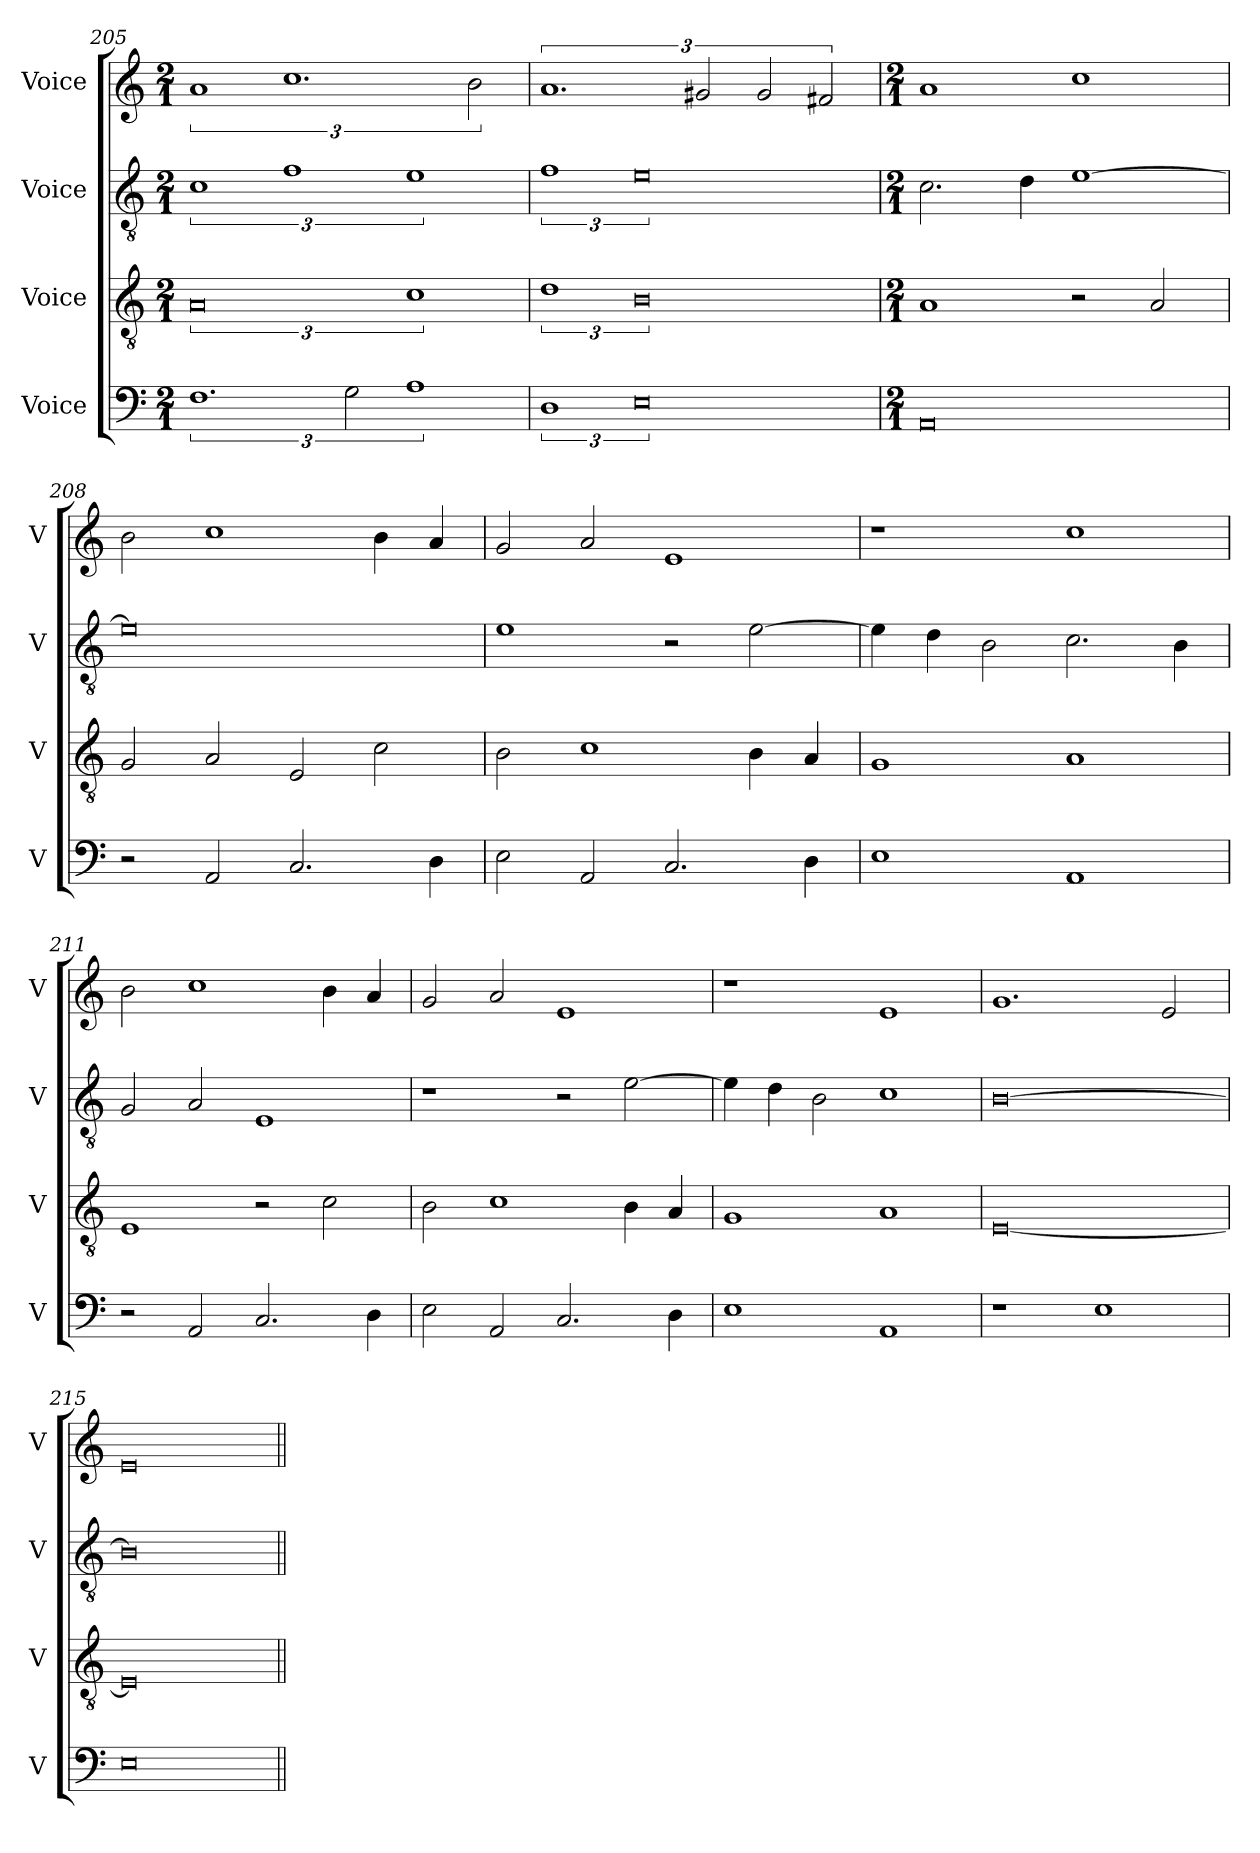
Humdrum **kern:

**kern	**kern	**kern	**kern
*part4	*part3	*part2	*part1
*staff4	*staff3	*staff2	*staff1
*I"Voice	*I"Voice	*I"Voice	*I"Voice
*I'V	*I'V	*I'V	*I'V
*clefF4	*clefGv2	*clefGv2	*clefG2
*k[]	*k[]	*k[]	*k[]
*M2/1	*M2/1	*M2/1	*M2/1
=205	=205	=205	=205
3%2.F	3%4A	3%2c	3%2a
.	.	3%2f	3%2.cc
3G\	.	.	.
3%2A	3%2c	3%2e	.
.	.	.	3b\
=206	=206	=206	=206
3%2D	3%2d	3%2f	3%2.a
3%4E	3%4B	3%4e	.
.	.	.	3g#X/
.	.	.	3g#/
.	.	.	3f#X/
!!LO:LB:g=z
=207	=207	=207	=207
*M2/1	*M2/1	*M2/1	*M2/1
0AA	1A	2.c\	1a
.	.	4d\	.
.	2r	[1e	1cc
.	2A/	.	.
=208	=208	=208	=208
2r	2G/	0e]	2b\
2AA/	2A/	.	1cc
2.C/	2E/	.	.
.	2c\	.	4b\
4D\	.	.	4a/
=209	=209	=209	=209
2E\	2B\	1e	2g/
2AA/	1c	.	2a/
2.C/	.	2r	1e
.	4B\	[2e\	.
4D\	4A/	.	.
!!LO:LB:g=z
=210	=210	=210	=210
1E	1G	4e\]	1r
.	.	4d\	.
.	.	2B\	.
1AA	1A	2.c\	1cc
.	.	4B\	.
=211	=211	=211	=211
2r	1E	2G/	2b\
2AA/	.	2A/	1cc
2.C/	2r	1E	.
.	2c\	.	4b\
4D\	.	.	4a/
=212	=212	=212	=212
2E\	2B\	1r	2g/
2AA/	1c	.	2a/
2.C/	.	2r	1e
.	4B\	[2e\	.
4D\	4A/	.	.
=213	=213	=213	=213
1E	1G	4e\]	1r
.	.	4d\	.
.	.	2B\	.
1AA	1A	1c	1e
!!LO:LB:g=z
=214	=214	=214	=214
1r	[0E	[0B	1.g
1E	.	.	.
.	.	.	2e/
=215	=215	=215	=215
0E	0E]	0B]	0e
=||	=||	=||	=||
*-	*-	*-	*-
